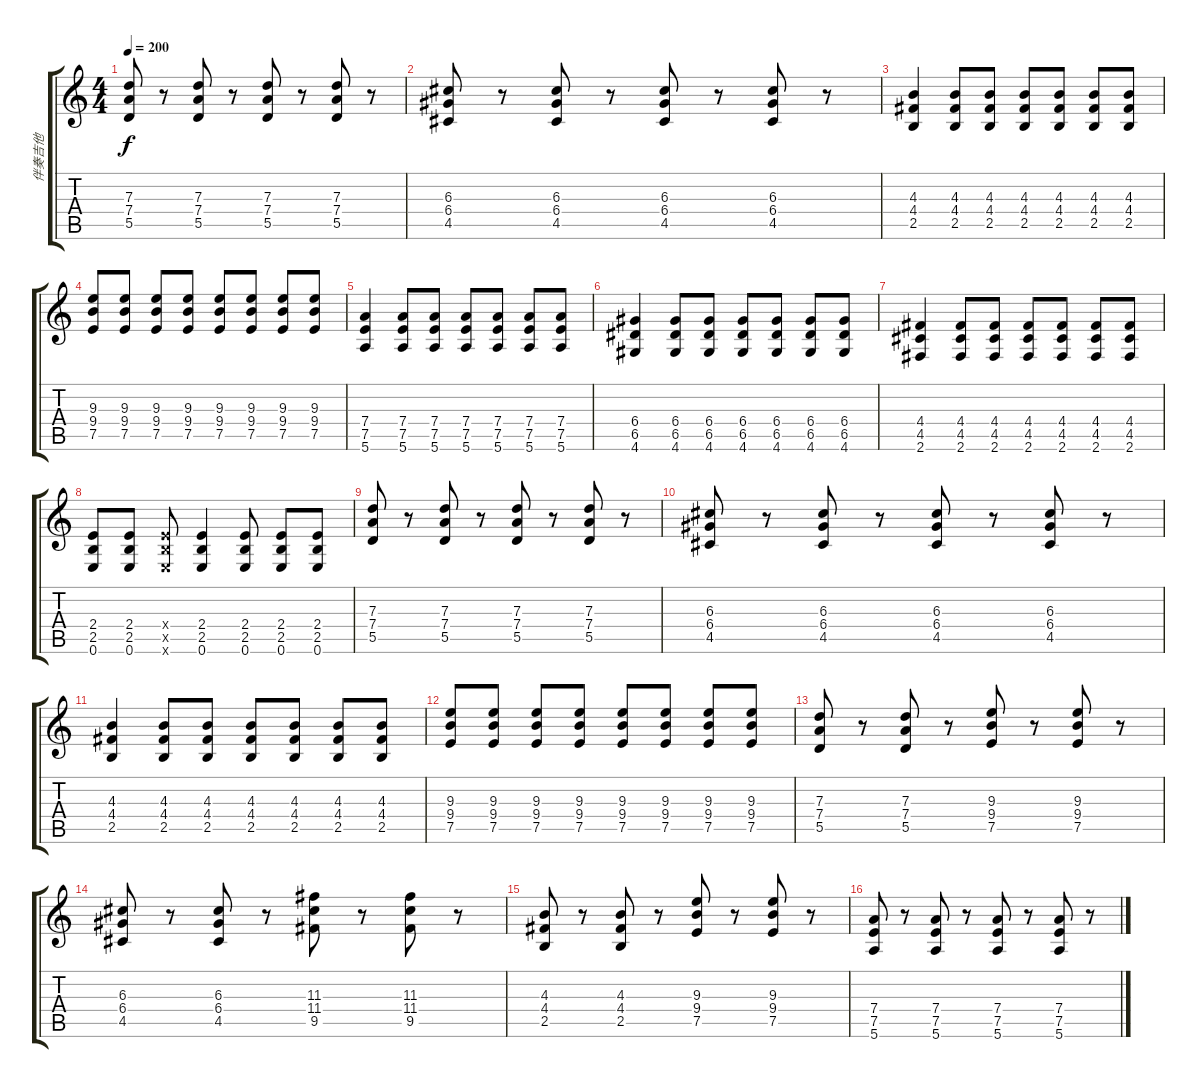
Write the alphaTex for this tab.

\track ("伴奏吉他" "伴奏吉他") {instrument overdrivenguitar}
\staff {score tabs}
\tuning (E4 B3 G3 D3 A2 E2) {hide}
\ts (4 4)
\tempo 200
\clef g2
\ks c
(7.3 7.4 5.5).8{dy f} r.8 (7.3 7.4 5.5).8 r.8 (7.3 7.4 5.5).8 r.8 (7.3 7.4 5.5).8 r.8 |
(6.3 6.4 4.5).8 r.8 (6.3 6.4 4.5).8 r.8 (6.3 6.4 4.5).8 r.8 (6.3 6.4 4.5).8 r.8 |
(4.3 4.4 2.5).4 (4.3 4.4 2.5).8 (4.3 4.4 2.5).8 (4.3 4.4 2.5).8 (4.3 4.4 2.5).8 (4.3 4.4 2.5).8 (4.3 4.4 2.5).8 |
(9.3 9.4 7.5).8 (9.3 9.4 7.5).8 (9.3 9.4 7.5).8 (9.3 9.4 7.5).8 (9.3 9.4 7.5).8 (9.3 9.4 7.5).8 (9.3 9.4 7.5).8 (9.3 9.4 7.5).8 |
(7.4 7.5 5.6).4 (7.4 7.5 5.6).8 (7.4 7.5 5.6).8 (7.4 7.5 5.6).8 (7.4 7.5 5.6).8 (7.4 7.5 5.6).8 (7.4 7.5 5.6).8 |
(6.4 6.5 4.6).4 (6.4 6.5 4.6).8 (6.4 6.5 4.6).8 (6.4 6.5 4.6).8 (6.4 6.5 4.6).8 (6.4 6.5 4.6).8 (6.4 6.5 4.6).8 |
(4.4 4.5 2.6).4 (4.4 4.5 2.6).8 (4.4 4.5 2.6).8 (4.4 4.5 2.6).8 (4.4 4.5 2.6).8 (4.4 4.5 2.6).8 (4.4 4.5 2.6).8 |
(2.4 2.5 0.6).8 (2.4 2.5 0.6).8 (2.4{x} 2.5{x} 0.6{x}).8 (2.4 2.5 0.6).4 (2.4 2.5 0.6).8 (2.4 2.5 0.6).8 (2.4 2.5 0.6).8 |
(7.3 7.4 5.5).8 r.8 (7.3 7.4 5.5).8 r.8 (7.3 7.4 5.5).8 r.8 (7.3 7.4 5.5).8 r.8 |
(6.3 6.4 4.5).8 r.8 (6.3 6.4 4.5).8 r.8 (6.3 6.4 4.5).8 r.8 (6.3 6.4 4.5).8 r.8 |
(4.3 4.4 2.5).4 (4.3 4.4 2.5).8 (4.3 4.4 2.5).8 (4.3 4.4 2.5).8 (4.3 4.4 2.5).8 (4.3 4.4 2.5).8 (4.3 4.4 2.5).8 |
(9.3 9.4 7.5).8 (9.3 9.4 7.5).8 (9.3 9.4 7.5).8 (9.3 9.4 7.5).8 (9.3 9.4 7.5).8 (9.3 9.4 7.5).8 (9.3 9.4 7.5).8 (9.3 9.4 7.5).8 |
(7.3 7.4 5.5).8 r.8 (7.3 7.4 5.5).8 r.8 (9.3 9.4 7.5).8 r.8 (9.3 9.4 7.5).8 r.8 |
(6.3 6.4 4.5).8 r.8 (6.3 6.4 4.5).8 r.8 (11.3 11.4 9.5).8 r.8 (11.3 11.4 9.5).8 r.8 |
(4.3 4.4 2.5).8 r.8 (4.3 4.4 2.5).8 r.8 (9.3 9.4 7.5).8 r.8 (9.3 9.4 7.5).8 r.8 |
(7.4 7.5 5.6).8 r.8 (7.4 7.5 5.6).8 r.8 (7.4 7.5 5.6).8 r.8 (7.4 7.5 5.6).8 r.8
